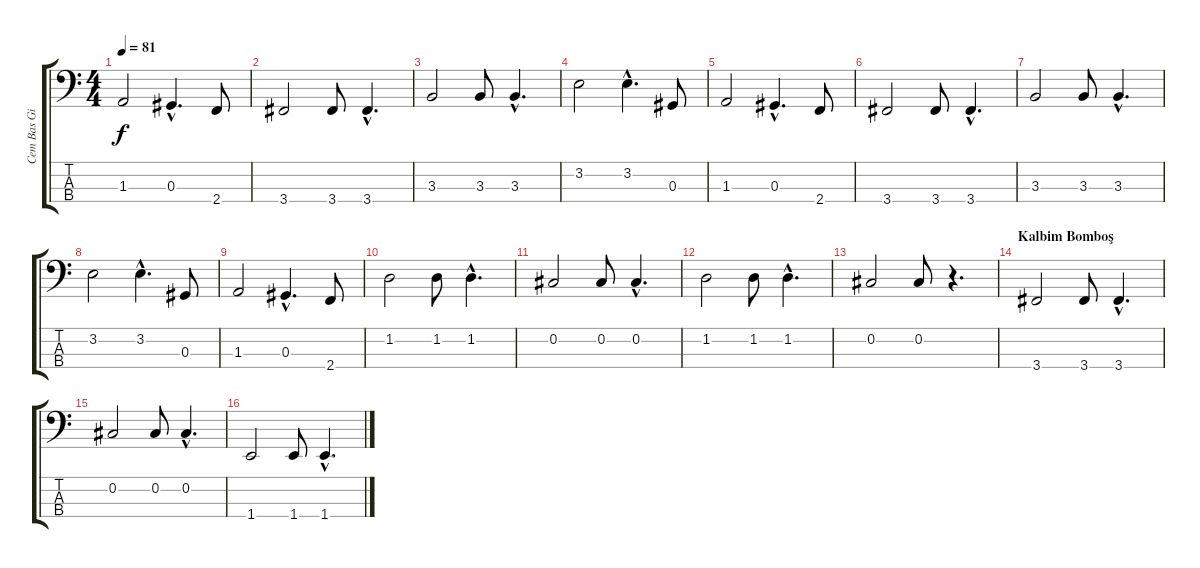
\track ("Cem Bas Gitar" "Cem Bas Gi") {instrument fretlessbass}
\staff {score tabs}
\tuning (Gb2 Db2 Ab1 Eb1) {hide}
\ts (4 4)
\tempo 81
\clef f4
\ks c
1.3.2{dy f} 0.3{hac}.4{d} 2.4.8 |
3.4.2 3.4.8 3.4{hac}.4{d} |
3.3.2 3.3.8 3.3{hac}.4{d} |
3.2.2 3.2{hac}.4{d} 0.3.8 |
1.3.2 0.3{hac}.4{d} 2.4.8 |
3.4.2 3.4.8 3.4{hac}.4{d} |
3.3.2 3.3.8 3.3{hac}.4{d} |
3.2.2 3.2{hac}.4{d} 0.3.8 |
1.3.2 0.3{hac}.4{d} 2.4.8 |
1.2.2 1.2.8 1.2{hac}.4{d} |
0.2.2 0.2.8 0.2{hac}.4{d} |
1.2.2 1.2.8 1.2{hac}.4{d} |
0.2.2 0.2.8 r.4{d} |
\section ("" "Kalbim Bomboş")
3.4.2 3.4.8 3.4{hac}.4{d} |
0.2.2 0.2.8 0.2{hac}.4{d} |
1.4.2 1.4.8 1.4{hac}.4{d}
